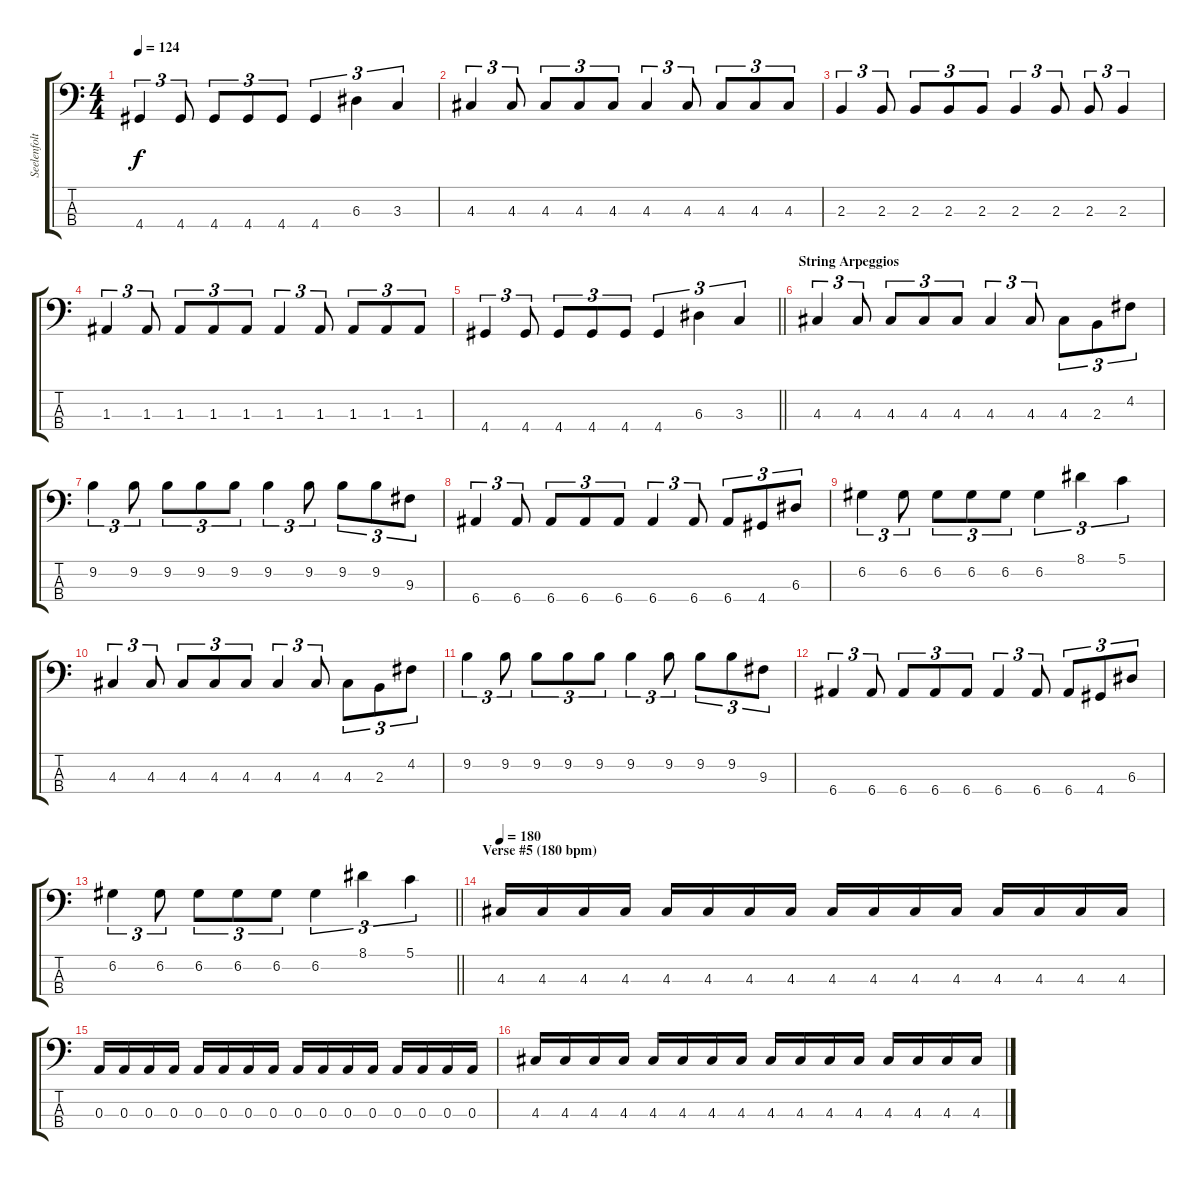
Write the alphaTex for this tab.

\track ("Seelenfolter (Bass)" "Seelenfolt") {instrument electricbasspick}
\staff {score tabs}
\tuning (G2 D2 A1 E1) {hide}
\ts (4 4)
\tempo 124
\clef f4
\ks c
4.4.4{tu (3 2) dy f} 4.4.8{tu (3 2)} 4.4.8{tu (3 2)} 4.4.8{tu (3 2)} 4.4.8{tu (3 2)} 4.4.4{tu (3 2)} 6.3.4{tu (3 2)} 3.3.4{tu (3 2)} |
4.3.4{tu (3 2)} 4.3.8{tu (3 2)} 4.3.8{tu (3 2)} 4.3.8{tu (3 2)} 4.3.8{tu (3 2)} 4.3.4{tu (3 2)} 4.3.8{tu (3 2)} 4.3.8{tu (3 2)} 4.3.8{tu (3 2)} 4.3.8{tu (3 2)} |
2.3.4{tu (3 2)} 2.3.8{tu (3 2)} 2.3.8{tu (3 2)} 2.3.8{tu (3 2)} 2.3.8{tu (3 2)} 2.3.4{tu (3 2)} 2.3.8{tu (3 2)} 2.3.8{tu (3 2)} 2.3.4{tu (3 2)} |
1.3.4{tu (3 2)} 1.3.8{tu (3 2)} 1.3.8{tu (3 2)} 1.3.8{tu (3 2)} 1.3.8{tu (3 2)} 1.3.4{tu (3 2)} 1.3.8{tu (3 2)} 1.3.8{tu (3 2)} 1.3.8{tu (3 2)} 1.3.8{tu (3 2)} |
\barLineRight lightlight
4.4.4{tu (3 2)} 4.4.8{tu (3 2)} 4.4.8{tu (3 2)} 4.4.8{tu (3 2)} 4.4.8{tu (3 2)} 4.4.4{tu (3 2)} 6.3.4{tu (3 2)} 3.3.4{tu (3 2)} |
\section ("" "String Arpeggios")
4.3.4{tu (3 2)} 4.3.8{tu (3 2)} 4.3.8{tu (3 2)} 4.3.8{tu (3 2)} 4.3.8{tu (3 2)} 4.3.4{tu (3 2)} 4.3.8{tu (3 2)} 4.3.8{tu (3 2)} 2.3.8{tu (3 2)} 4.2.8{tu (3 2)} |
9.2.4{tu (3 2)} 9.2.8{tu (3 2)} 9.2.8{tu (3 2)} 9.2.8{tu (3 2)} 9.2.8{tu (3 2)} 9.2.4{tu (3 2)} 9.2.8{tu (3 2)} 9.2.8{tu (3 2)} 9.2.8{tu (3 2)} 9.3.8{tu (3 2)} |
6.4.4{tu (3 2)} 6.4.8{tu (3 2)} 6.4.8{tu (3 2)} 6.4.8{tu (3 2)} 6.4.8{tu (3 2)} 6.4.4{tu (3 2)} 6.4.8{tu (3 2)} 6.4.8{tu (3 2)} 4.4.8{tu (3 2)} 6.3.8{tu (3 2)} |
6.2.4{tu (3 2)} 6.2.8{tu (3 2)} 6.2.8{tu (3 2)} 6.2.8{tu (3 2)} 6.2.8{tu (3 2)} 6.2.4{tu (3 2)} 8.1.4{tu (3 2)} 5.1.4{tu (3 2)} |
4.3.4{tu (3 2)} 4.3.8{tu (3 2)} 4.3.8{tu (3 2)} 4.3.8{tu (3 2)} 4.3.8{tu (3 2)} 4.3.4{tu (3 2)} 4.3.8{tu (3 2)} 4.3.8{tu (3 2)} 2.3.8{tu (3 2)} 4.2.8{tu (3 2)} |
9.2.4{tu (3 2)} 9.2.8{tu (3 2)} 9.2.8{tu (3 2)} 9.2.8{tu (3 2)} 9.2.8{tu (3 2)} 9.2.4{tu (3 2)} 9.2.8{tu (3 2)} 9.2.8{tu (3 2)} 9.2.8{tu (3 2)} 9.3.8{tu (3 2)} |
6.4.4{tu (3 2)} 6.4.8{tu (3 2)} 6.4.8{tu (3 2)} 6.4.8{tu (3 2)} 6.4.8{tu (3 2)} 6.4.4{tu (3 2)} 6.4.8{tu (3 2)} 6.4.8{tu (3 2)} 4.4.8{tu (3 2)} 6.3.8{tu (3 2)} |
\barLineRight lightlight
6.2.4{tu (3 2)} 6.2.8{tu (3 2)} 6.2.8{tu (3 2)} 6.2.8{tu (3 2)} 6.2.8{tu (3 2)} 6.2.4{tu (3 2)} 8.1.4{tu (3 2)} 5.1.4{tu (3 2)} |
\section ("" "Verse #5 (180 bpm)")
\tempo 180
4.3.16 4.3.16 4.3.16 4.3.16 4.3.16 4.3.16 4.3.16 4.3.16 4.3.16 4.3.16 4.3.16 4.3.16 4.3.16 4.3.16 4.3.16 4.3.16 |
0.3.16 0.3.16 0.3.16 0.3.16 0.3.16 0.3.16 0.3.16 0.3.16 0.3.16 0.3.16 0.3.16 0.3.16 0.3.16 0.3.16 0.3.16 0.3.16 |
4.3.16 4.3.16 4.3.16 4.3.16 4.3.16 4.3.16 4.3.16 4.3.16 4.3.16 4.3.16 4.3.16 4.3.16 4.3.16 4.3.16 4.3.16 4.3.16
